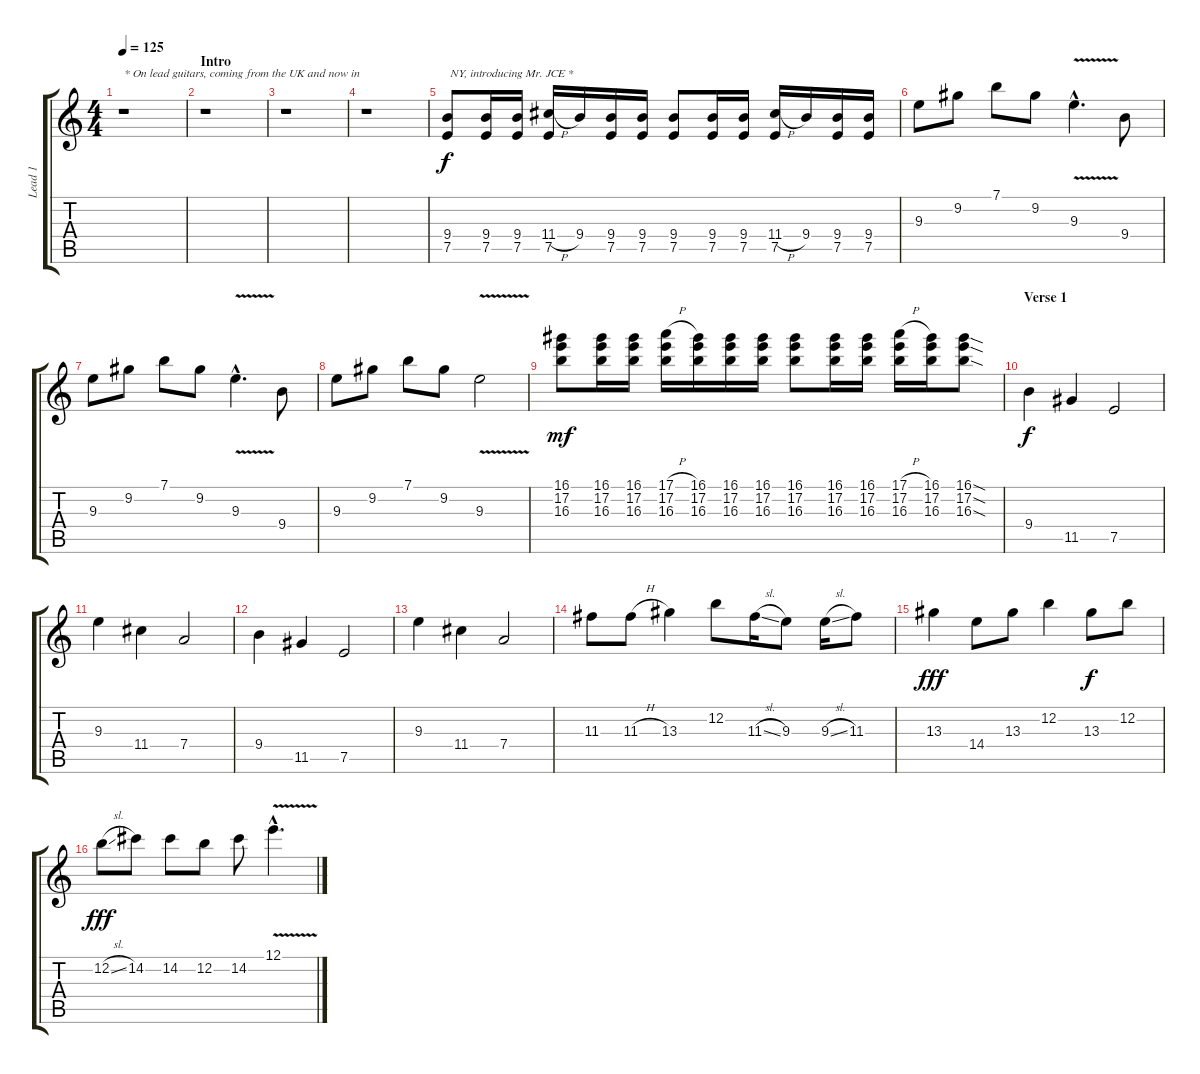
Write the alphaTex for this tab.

\track ("Lead 1" "Lead 1") {instrument overdrivenguitar}
\staff {score tabs}
\tuning (E4 B3 G3 D3 A2 E2) {hide}
\ts (4 4)
\tempo 125
\clef g2
\ks c
r.1{txt "* On lead guitars, coming from the UK and now in " dy f instrument overdrivenguitar} |
\section ("" "Intro")
r.1 |
r.1 |
r.1 |
(9.4 7.5).8{txt " NY, introducing Mr. JCE *"} (9.4 7.5).16 (9.4 7.5).16 (11.4{h} 7.5).16 9.4.16 (9.4 7.5).16 (9.4 7.5).16 (9.4 7.5).8 (9.4 7.5).16 (9.4 7.5).16 (11.4{h} 7.5).16 9.4.16 (9.4 7.5).16 (9.4 7.5).16 |
9.3.8 9.2.8 7.1.8 9.2.8 9.3{v hac}.4{d} 9.4.8 |
9.3.8 9.2.8 7.1.8 9.2.8 9.3{v hac}.4{d} 9.4.8 |
9.3.8 9.2.8 7.1.8 9.2.8 9.3{v}.2 |
(16.1 17.2 16.3).8{dy mf} (16.1 17.2 16.3).16 (16.1 17.2 16.3).16 (17.1{h} 17.2 16.3).16 (16.1 17.2 16.3).16 (16.1 17.2 16.3).16 (16.1 17.2 16.3).16 (16.1 17.2 16.3).8 (16.1 17.2 16.3).16 (16.1 17.2 16.3).16 (17.1{h} 17.2 16.3).16 (16.1 17.2 16.3).16 (16.1{sod} 17.2{sod} 16.3{sod}).8 |
\section ("" "Verse 1")
9.4.4{dy f} 11.5.4 7.5.2 |
9.3.4 11.4.4 7.4.2 |
9.4.4 11.5.4 7.5.2 |
9.3.4 11.4.4 7.4.2 |
11.3.8 11.3{h}.8 13.3.4 12.2.8 11.3{sl}.16 9.3.8 9.3{sl}.16 11.3.8 |
13.3.4{dy fff} 14.4.8 13.3.8 12.2.4 13.3.8{dy f} 12.2.8 |
12.2{sl}.8{dy fff} 14.2.8 14.2.8 12.2.8 14.2.8 12.1{v hac}.4{d}
